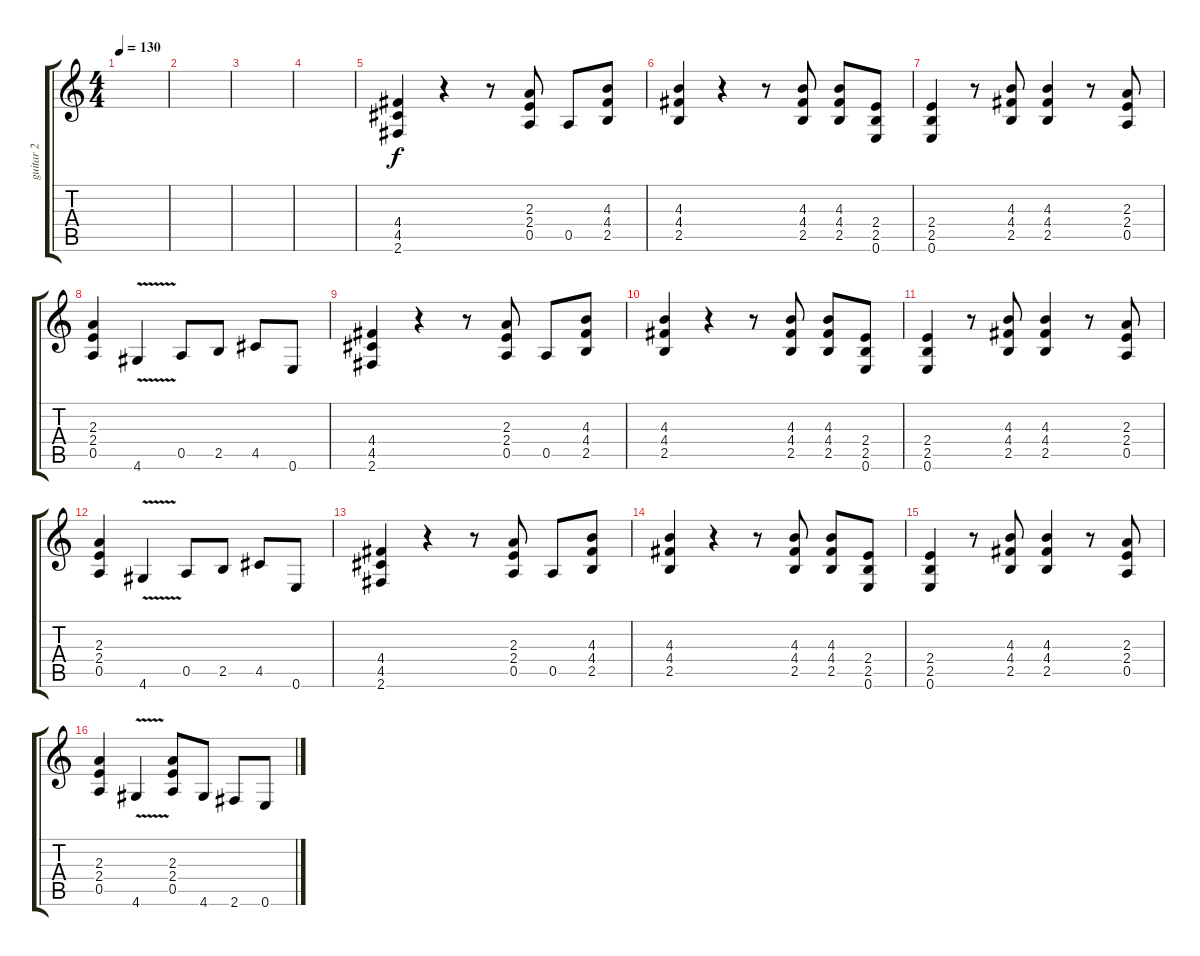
\track ("guitar 2" "guitar 2") {instrument distortionguitar}
\staff {score tabs}
\tuning (E4 B3 G3 D3 A2 E2) {hide}
\ts (4 4)
\tempo 130
\clef g2
\ks c
|
|
|
|
(4.4 4.5 2.6).4 r.4 r.8 (2.3 2.4 0.5).8 0.5.8 (4.3 4.4 2.5).8 |
(4.3 4.4 2.5).4 r.4 r.8 (4.3 4.4 2.5).8 (4.3 4.4 2.5).8 (2.4 2.5 0.6).8 |
(2.4 2.5 0.6).4 r.8 (4.3 4.4 2.5).8 (4.3 4.4 2.5).4 r.8 (2.3 2.4 0.5).8 |
(2.3 2.4 0.5).4 4.6{be (hold 0 0 60 0) v}.4 0.5.8 2.5.8 4.5.8 0.6.8 |
(4.4 4.5 2.6).4 r.4 r.8 (2.3 2.4 0.5).8 0.5.8 (4.3 4.4 2.5).8 |
(4.3 4.4 2.5).4 r.4 r.8 (4.3 4.4 2.5).8 (4.3 4.4 2.5).8 (2.4 2.5 0.6).8 |
(2.4 2.5 0.6).4 r.8 (4.3 4.4 2.5).8 (4.3 4.4 2.5).4 r.8 (2.3 2.4 0.5).8 |
(2.3 2.4 0.5).4 4.6{be (hold 0 0 60 0) v}.4 0.5.8 2.5.8 4.5.8 0.6.8 |
(4.4 4.5 2.6).4 r.4 r.8 (2.3 2.4 0.5).8 0.5.8 (4.3 4.4 2.5).8 |
(4.3 4.4 2.5).4 r.4 r.8 (4.3 4.4 2.5).8 (4.3 4.4 2.5).8 (2.4 2.5 0.6).8 |
(2.4 2.5 0.6).4 r.8 (4.3 4.4 2.5).8 (4.3 4.4 2.5).4 r.8 (2.3 2.4 0.5).8 |
(2.3 2.4 0.5).4 4.6{be (hold 0 0 60 0) v}.4 (2.3 2.4 0.5).8 4.6.8 2.6.8 0.6.8
